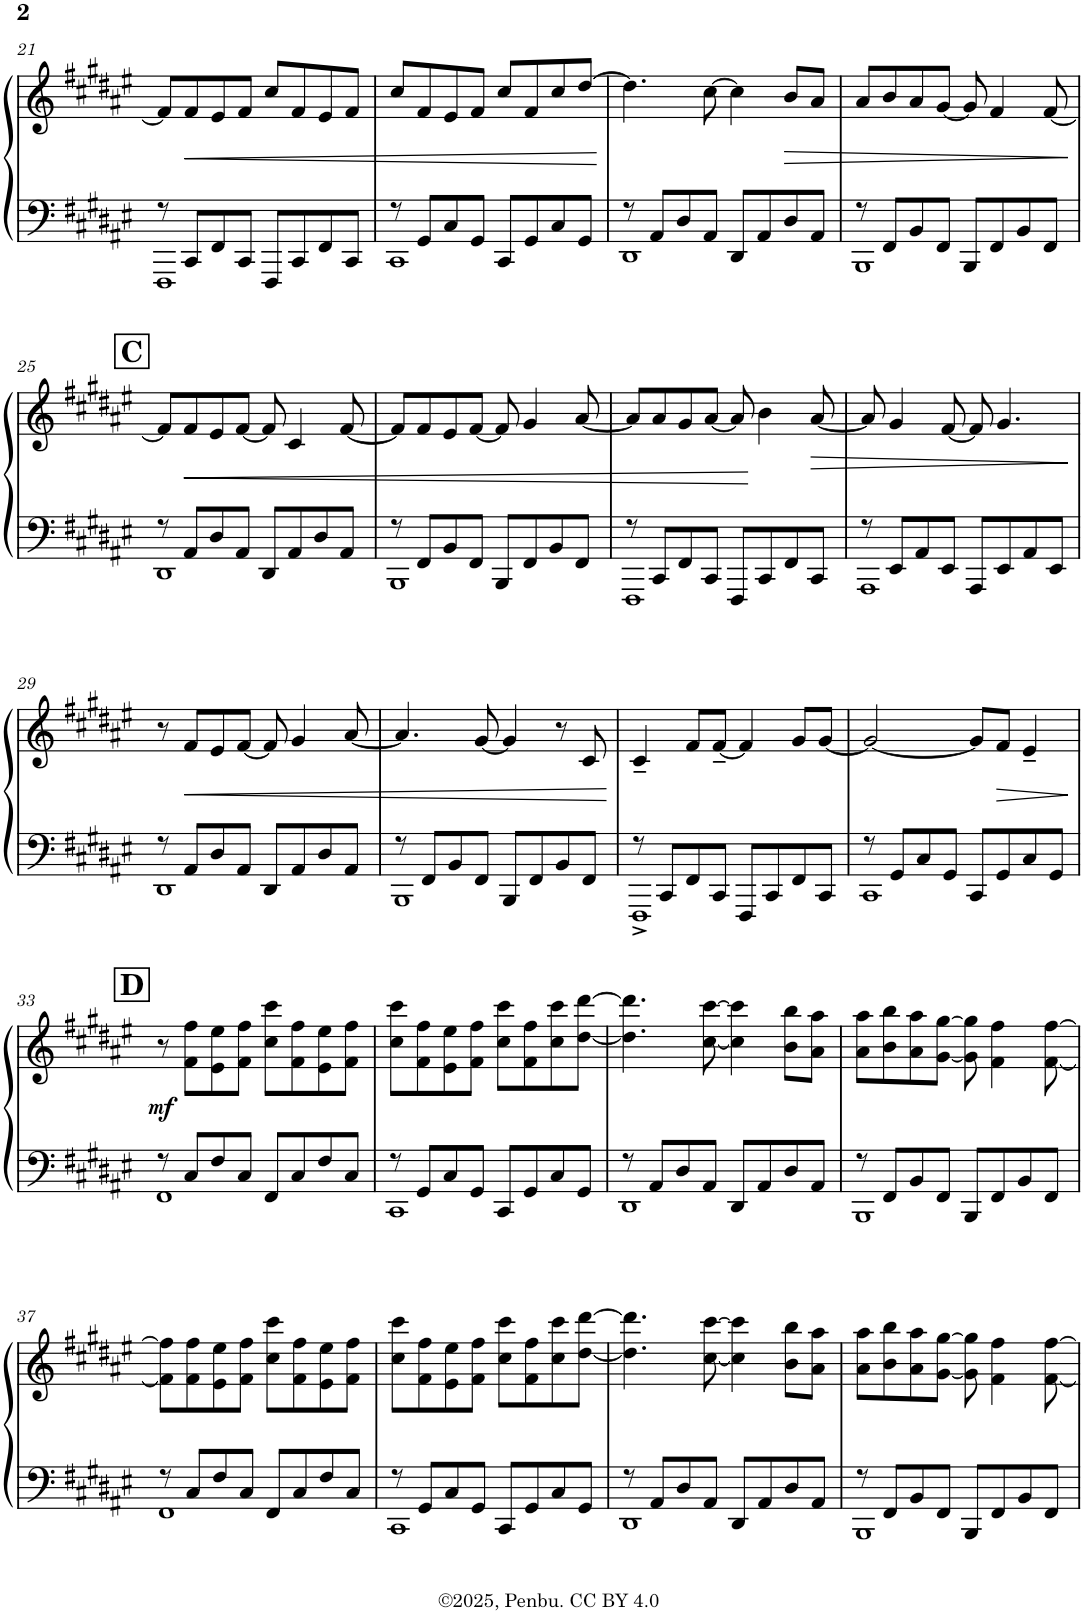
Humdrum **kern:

**kern	**kern	**dynam
*part1	*part1	*part1
*staff2	*staff1	*staff1/2
*I"Piano	*	*
*I'Pno.	*	*
!!LO:PB:g=z
*clefF4	*clefG2	*
*k[f#c#g#d#a#e#]	*k[f#c#g#d#a#e#]	*
*M4/4	*M4/4	*
=21	=21	=21
*^	*	*
8r	1FFF#	8f#/L]	.
!	!	!	!LO:HP:b
8CC#/L	.	8f#/	<
8FF#/	.	8e#/	.
8CC#/J	.	8f#/J	.
8FFF#/L	.	8cc#/L	.
8CC#/	.	8f#/	.
8FF#/	.	8e#/	.
8CC#/J	.	8f#/J	.
=22	=22	=22	=22
8r	1CC#	8cc#/L	.
8GG#/L	.	8f#/	.
8C#/	.	8e#/	.
8GG#/J	.	8f#/J	.
8CC#/L	.	8cc#/L	.
8GG#/	.	8f#/	.
8C#/	.	8cc#/	.
8GG#/J	.	[8dd#/J	.
*v	*v	*	*
.	.	[
=23	=23	=23
*^	*	*
8r	1DD#	4.dd#\]	.
8AA#/L	.	.	.
8D#/	.	.	.
8AA#/J	.	[8cc#\	.
8DD#/L	.	4cc#\]	.
8AA#/	.	.	.
!	!	!	!LO:HP:b
8D#/	.	8b/L	>
8AA#/J	.	8a#/J	.
=24	=24	=24	=24
8r	1BBB	8a#/L	.
8FF#/L	.	8b/	.
8BB/	.	8a#/	.
8FF#/J	.	[8g#/J	.
8BBB/L	.	8g#/]	.
8FF#/	.	4f#/	.
8BB/	.	.	.
8FF#/J	.	[8f#/	.
*v	*v	*	*
.	.	]
!!LO:LB:g=z
!!LO:REH:place=s1:a:B:cj:fs=14:t=C
=25	=25	=25
*^	*	*
8r	1DD#	8f#/L]	.
!	!	!	!LO:HP:b
8AA#/L	.	8f#/	<
8D#/	.	8e#/	.
8AA#/J	.	[8f#/J	.
8DD#/L	.	8f#/]	.
8AA#/	.	4c#/	.
8D#/	.	.	.
8AA#/J	.	[8f#/	.
=26	=26	=26	=26
8r	1BBB	8f#/L]	.
8FF#/L	.	8f#/	.
8BB/	.	8e#/	.
8FF#/J	.	[8f#/J	.
8BBB/L	.	8f#/]	.
8FF#/	.	4g#/	.
8BB/	.	.	.
8FF#/J	.	[8a#/	.
=27	=27	=27	=27
8r	1FFF#	8a#/L]	.
8CC#/L	.	8a#/	.
8FF#/	.	8g#/	.
8CC#/J	.	[8a#/J	.
8FFF#/L	.	8a#/]	.
8CC#/	.	4b\	[
8FF#/	.	.	.
!	!	!	!LO:HP:b
8CC#/J	.	[8a#/	>
=28	=28	=28	=28
8r	1AAA#	8a#/]	.
8EE#/L	.	4g#/	.
8AA#/	.	.	.
8EE#/J	.	[8f#/	.
8AAA#/L	.	8f#/]	.
8EE#/	.	4.g#/	.
8AA#/	.	.	.
8EE#/J	.	.	.
*v	*v	*	*
.	.	]
!!LO:LB:g=z
=29	=29	=29
*^	*	*
8r	1DD#	8r	.
!	!	!	!LO:HP:b
8AA#/L	.	8f#/L	<
8D#/	.	8e#/	.
8AA#/J	.	[8f#/J	.
8DD#/L	.	8f#/]	.
8AA#/	.	4g#/	.
8D#/	.	.	.
8AA#/J	.	[8a#/	.
=30	=30	=30	=30
8r	1BBB	4.a#/]	.
8FF#/L	.	.	.
8BB/	.	.	.
8FF#/J	.	[8g#/	.
8BBB/L	.	4g#/]	.
8FF#/	.	.	.
8BB/	.	8r	.
8FF#/J	.	8c#/	.
*v	*v	*	*
.	.	[
=31	=31	=31
*^	*	*
8r	1FFF#^	4c#~/	.
8CC#/L	.	.	.
8FF#/	.	8f#/L	.
8CC#/J	.	[8f#~/J	.
8FFF#/L	.	4f#/]	.
8CC#/	.	.	.
8FF#/	.	8g#/L	.
8CC#/J	.	[8g#/J	.
=32	=32	=32	=32
8r	1CC#	2g#/_	.
8GG#/L	.	.	.
8C#/	.	.	.
8GG#/J	.	.	.
8CC#/L	.	8g#/L]	.
!	!	!	!LO:HP:b
8GG#/	.	8f#/J	>
8C#/	.	4e#~/	.
8GG#/J	.	.	.
*v	*v	*	*
.	.	]
!!LO:LB:g=z
!!LO:REH:place=s1:a:B:cj:fs=14:t=D
=33	=33	=33
*^	*	*
!	!	!	!LO:DY:b
8r	1FF#	8r	mf
8C#/L	.	8f#\ 8ff#\L	.
8F#/	.	8e#\ 8ee#\	.
8C#/J	.	8f#\ 8ff#\J	.
8FF#/L	.	8cc#\ 8ccc#\L	.
8C#/	.	8f#\ 8ff#\	.
8F#/	.	8e#\ 8ee#\	.
8C#/J	.	8f#\ 8ff#\J	.
=34	=34	=34	=34
8r	1CC#	8cc#\ 8ccc#\L	.
8GG#/L	.	8f#\ 8ff#\	.
8C#/	.	8e#\ 8ee#\	.
8GG#/J	.	8f#\ 8ff#\J	.
8CC#/L	.	8cc#\ 8ccc#\L	.
8GG#/	.	8f#\ 8ff#\	.
8C#/	.	8cc#\ 8ccc#\	.
8GG#/J	.	[8dd#\ [8ddd#\J	.
=35	=35	=35	=35
8r	1DD#	4.dd#\] 4.ddd#\]	.
8AA#/L	.	.	.
8D#/	.	.	.
8AA#/J	.	[8cc#\ [8ccc#\	.
8DD#/L	.	4cc#\] 4ccc#\]	.
8AA#/	.	.	.
8D#/	.	8b\ 8bb\L	.
8AA#/J	.	8a#\ 8aa#\J	.
=36	=36	=36	=36
8r	1BBB	8a#\ 8aa#\L	.
8FF#/L	.	8b\ 8bb\	.
8BB/	.	8a#\ 8aa#\	.
8FF#/J	.	[8g#\ [8gg#\J	.
8BBB/L	.	8g#\] 8gg#\]	.
8FF#/	.	4f#\ 4ff#\	.
8BB/	.	.	.
8FF#/J	.	[8f#\ [8ff#\	.
!!LO:LB:g=z
=37	=37	=37	=37
8r	1FF#	8f#\] 8ff#\]L	.
8C#/L	.	8f#\ 8ff#\	.
8F#/	.	8e#\ 8ee#\	.
8C#/J	.	8f#\ 8ff#\J	.
8FF#/L	.	8cc#\ 8ccc#\L	.
8C#/	.	8f#\ 8ff#\	.
8F#/	.	8e#\ 8ee#\	.
8C#/J	.	8f#\ 8ff#\J	.
=38	=38	=38	=38
8r	1CC#	8cc#\ 8ccc#\L	.
8GG#/L	.	8f#\ 8ff#\	.
8C#/	.	8e#\ 8ee#\	.
8GG#/J	.	8f#\ 8ff#\J	.
8CC#/L	.	8cc#\ 8ccc#\L	.
8GG#/	.	8f#\ 8ff#\	.
8C#/	.	8cc#\ 8ccc#\	.
8GG#/J	.	[8dd#\ [8ddd#\J	.
=39	=39	=39	=39
8r	1DD#	4.dd#\] 4.ddd#\]	.
8AA#/L	.	.	.
8D#/	.	.	.
8AA#/J	.	[8cc#\ [8ccc#\	.
8DD#/L	.	4cc#\] 4ccc#\]	.
8AA#/	.	.	.
8D#/	.	8b\ 8bb\L	.
8AA#/J	.	8a#\ 8aa#\J	.
=40	=40	=40	=40
8r	1BBB	8a#\ 8aa#\L	.
8FF#/L	.	8b\ 8bb\	.
8BB/	.	8a#\ 8aa#\	.
8FF#/J	.	[8g#\ [8gg#\J	.
8BBB/L	.	8g#\] 8gg#\]	.
8FF#/	.	4f#\ 4ff#\	.
8BB/	.	.	.
8FF#/J	.	[8f#\ [8ff#\	.
*v	*v	*	*
=	=	=
*-	*-	*-
